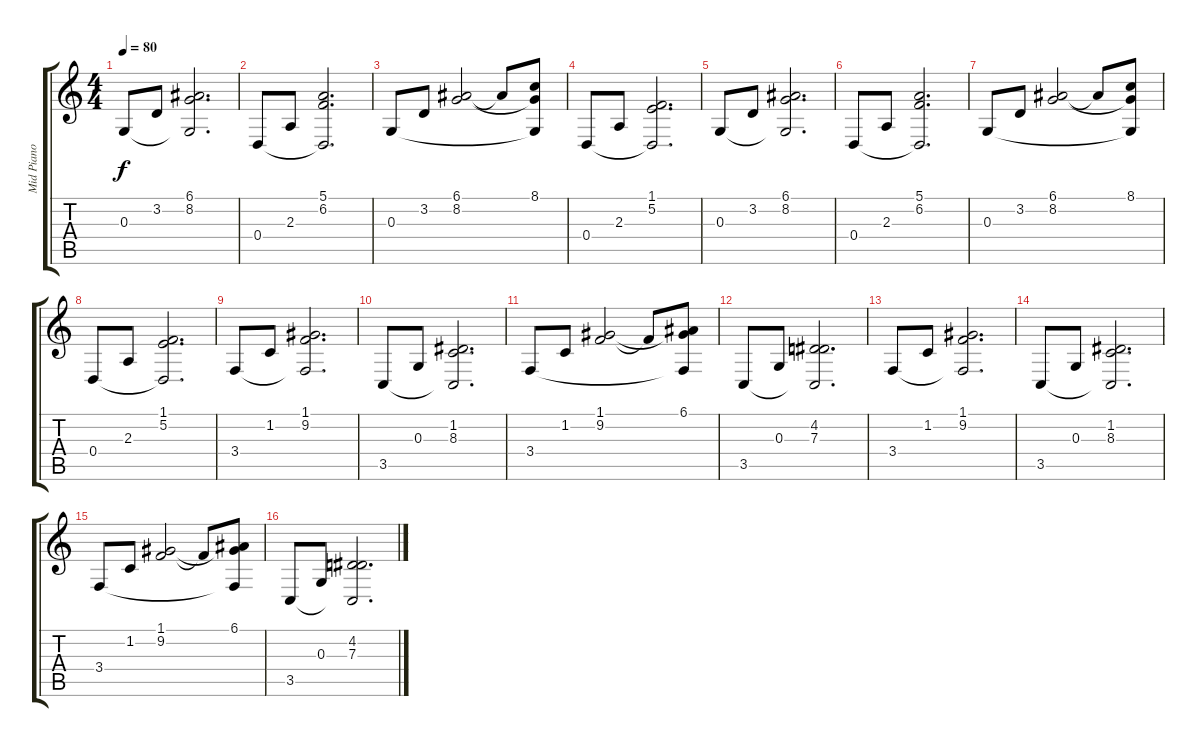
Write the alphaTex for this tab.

\track ("Mid Piano" "Mid Piano") {instrument acousticgrandpiano}
\staff {score tabs}
\tuning (E4 B3 G3 D3 A2 E2) {hide}
\ts (4 4)
\tempo 80
\clef g2
\ks c
0.3.8{dy f} 3.2.8 (6.1 8.2 0.3{t}).2{d} |
0.4.8 2.3.8 (5.1 6.2 0.4{t}).2{d} |
0.3.8 3.2.8 (6.1 8.2).2 6.1{t}.8 (8.1 8.2{t} 0.3{t}).8 |
0.4.8 2.3.8 (1.1 5.2 0.4{t}).2{d} |
0.3.8 3.2.8 (6.1 8.2 0.3{t}).2{d} |
0.4.8 2.3.8 (5.1 6.2 0.4{t}).2{d} |
0.3.8 3.2.8 (6.1 8.2).2 6.1{t}.8 (8.1 8.2{t} 0.3{t}).8 |
0.4.8 2.3.8 (1.1 5.2 0.4{t}).2{d} |
3.4.8 1.2.8 (1.1 9.2 3.4{t}).2{d} |
3.5.8 0.3.8 (1.2 8.3 3.5{t}).2{d} |
3.4.8 1.2.8 (1.1 9.2).2 1.1{t}.8 (6.1 9.2{t} 3.4{t}).8 |
3.5.8 0.3.8 (4.2 7.3 3.5{t}).2{d} |
3.4.8 1.2.8 (1.1 9.2 3.4{t}).2{d} |
3.5.8 0.3.8 (1.2 8.3 3.5{t}).2{d} |
3.4.8 1.2.8 (1.1 9.2).2 1.1{t}.8 (6.1 9.2{t} 3.4{t}).8 |
3.5.8 0.3.8 (4.2 7.3 3.5{t}).2{d}
